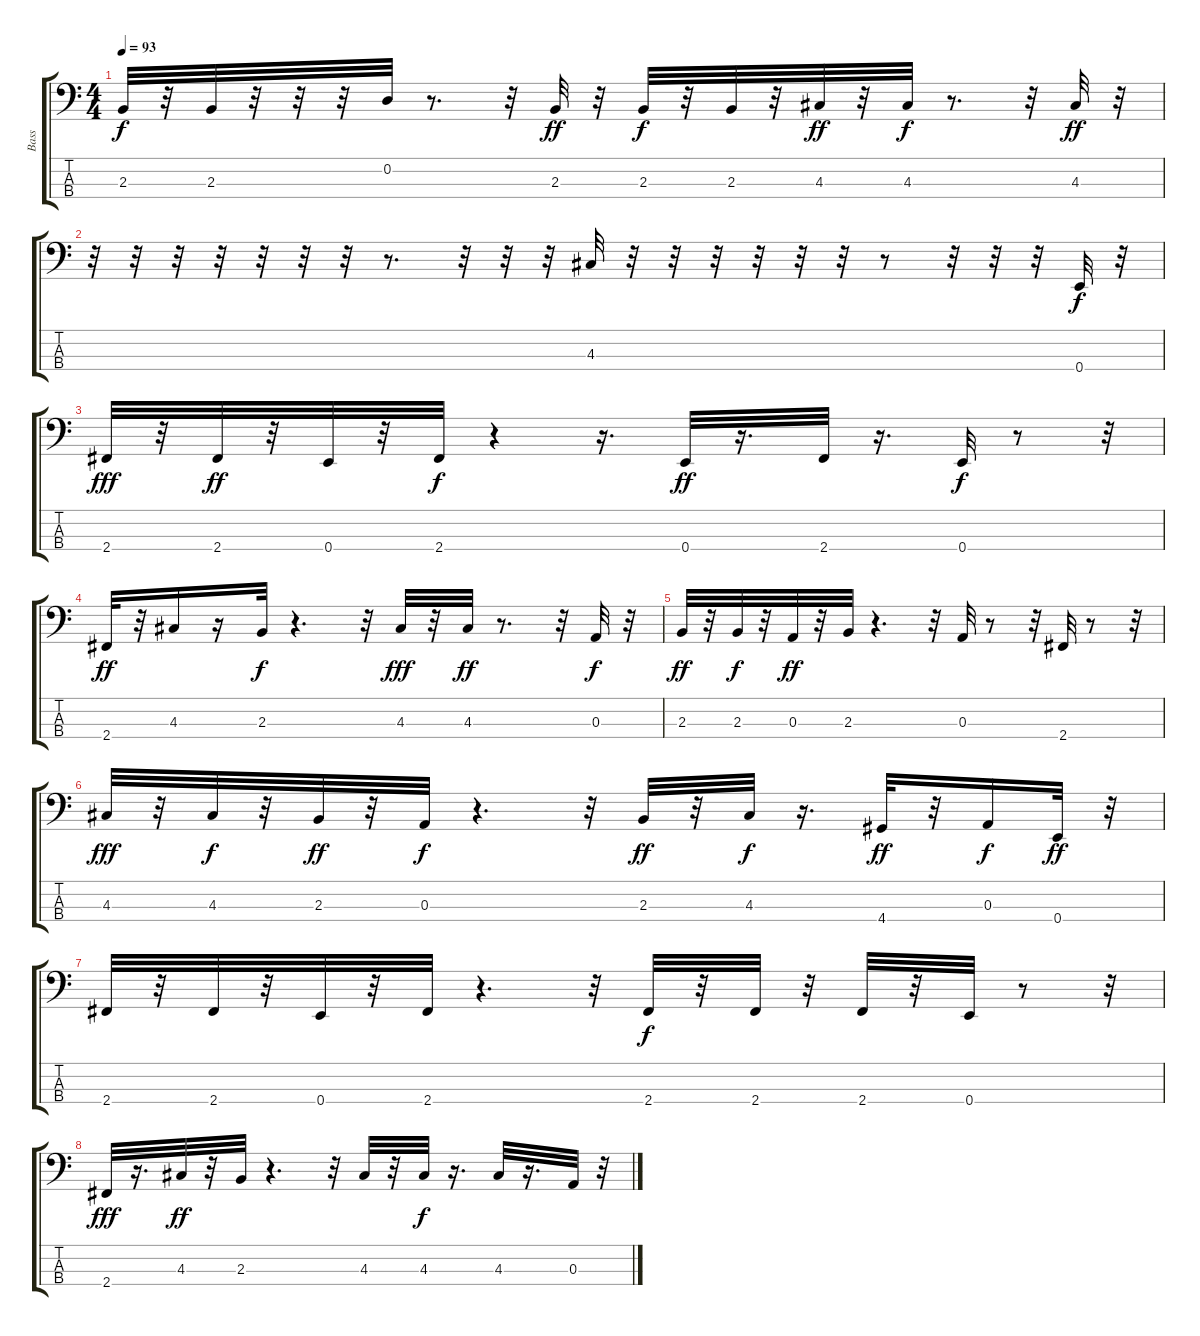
\track ("Bass" "Bass") {instrument electricbassfinger}
\staff {score tabs}
\tuning (G2 D2 A1 E1) {hide}
\ts (4 4)
\tempo 93
\clef f4
\ks c
2.3.32{dy f} r.32 2.3.32 r.32 r.32 r.32 0.2.32 r.8{d} r.32 2.3.32{dy ff} r.32 2.3.32{dy f} r.32 2.3.32 r.32 4.3.32{dy ff} r.32 4.3.32{dy f} r.8{d} r.32 4.3.32{dy ff} r.32 |
r.32 r.32 r.32 r.32 r.32 r.32 r.32 r.8{d} r.32 r.32 r.32 4.3.32 r.32 r.32 r.32 r.32 r.32 r.32 r.8 r.32 r.32 r.32 0.4.32{dy f} r.32 |
2.4.32{dy fff} r.32 2.4.32{dy ff} r.32 0.4.32 r.32 2.4.32{dy f} r.4 r.16{d} 0.4.32{dy ff} r.16{d} 2.4.32 r.16{d} 0.4.32{dy f} r.8 r.32 |
2.4.32{dy ff} r.32 4.3.16 r.16 2.3.32{dy f} r.4{d} r.32 4.3.32{dy fff} r.32 4.3.32{dy ff} r.8{d} r.32 0.3.32{dy f} r.32 |
2.3.32{dy ff} r.32 2.3.32{dy f} r.32 0.3.32{dy ff} r.32 2.3.32 r.4{d} r.32 0.3.32 r.8 r.32 2.4.32 r.8 r.32 |
4.3.32{dy fff} r.32 4.3.32{dy f} r.32 2.3.32{dy ff} r.32 0.3.32{dy f} r.4{d} r.32 2.3.32{dy ff} r.32 4.3.32{dy f} r.16{d} 4.4.32{dy ff} r.32 0.3.16{dy f} 0.4.32{dy ff} r.32 |
2.4.32 r.32 2.4.32 r.32 0.4.32 r.32 2.4.32 r.4{d} r.32 2.4.32{dy f} r.32 2.4.32 r.32 2.4.32 r.32 0.4.32 r.8 r.32 |
2.4.32{dy fff} r.16{d} 4.3.32{dy ff} r.32 2.3.32 r.4{d} r.32 4.3.32 r.32 4.3.32{dy f} r.16{d} 4.3.32 r.16{d} 0.3.32 r.32
